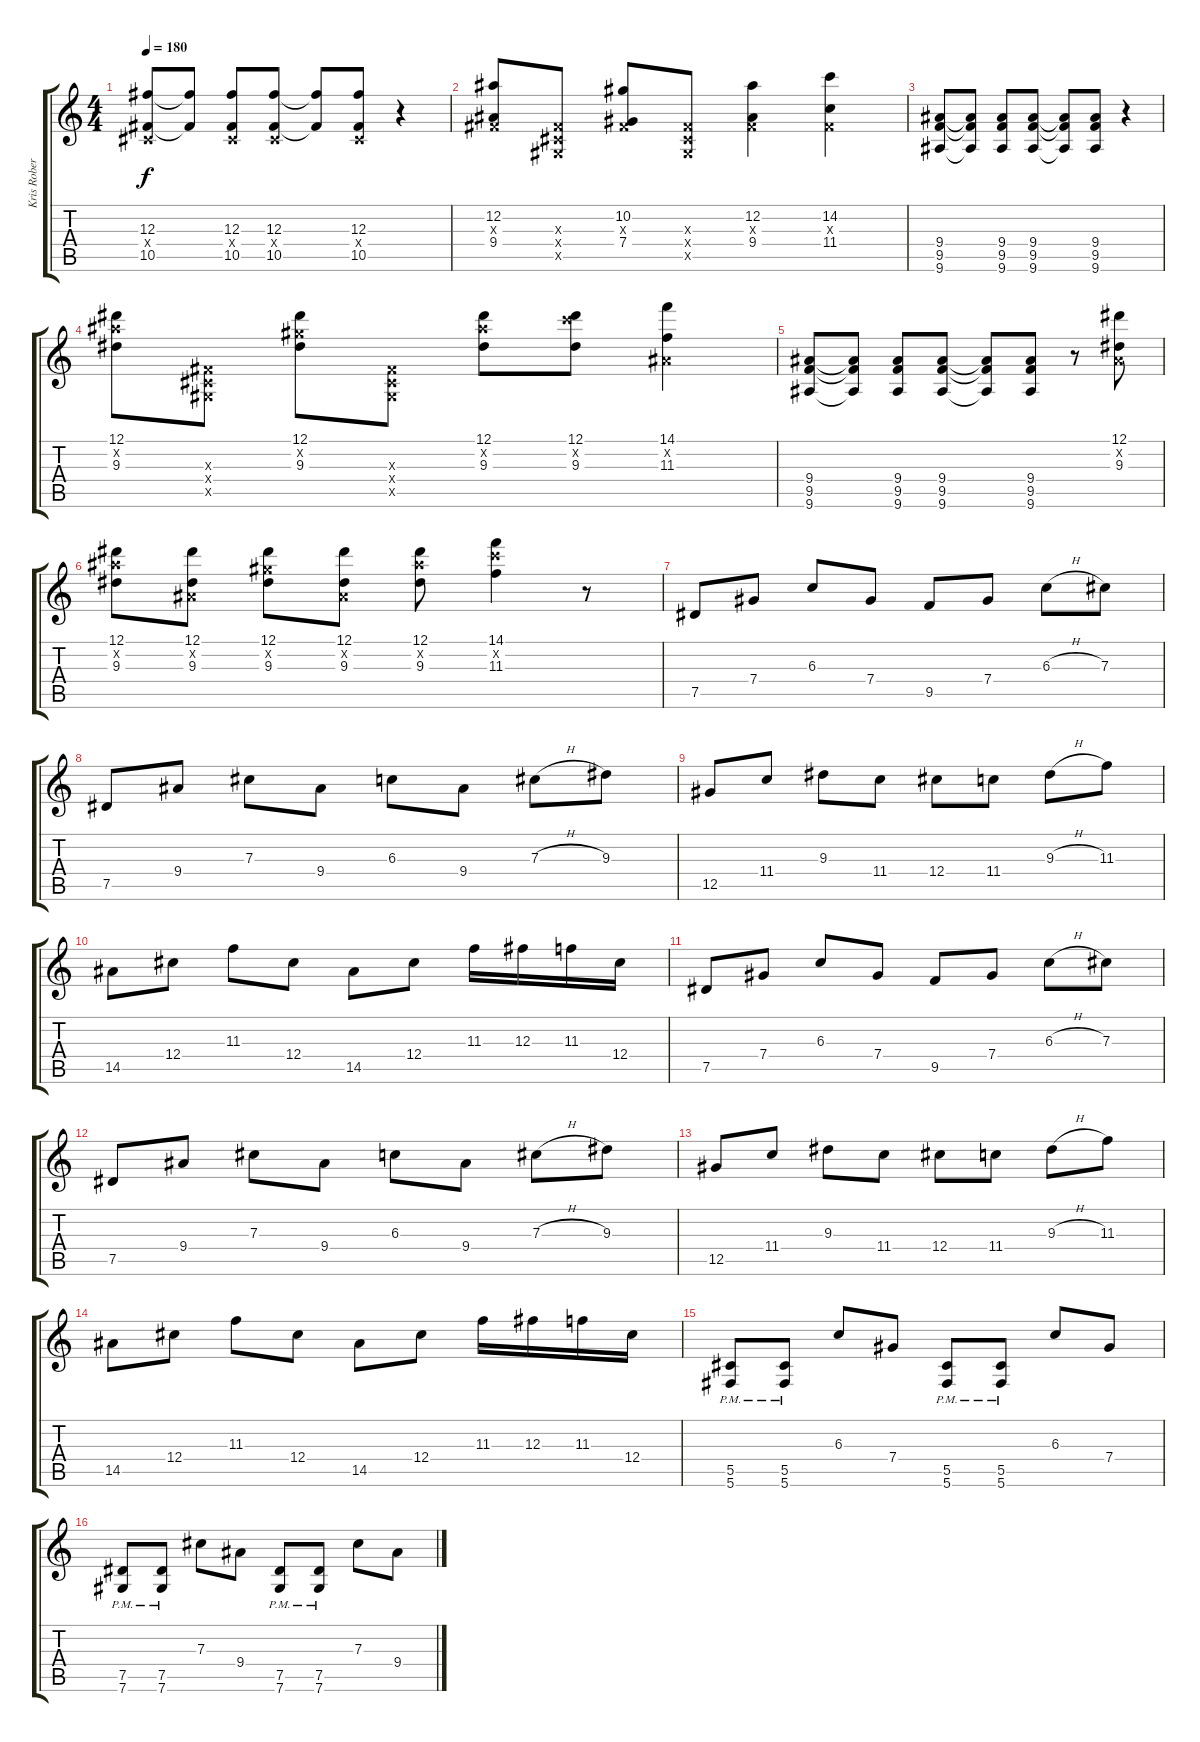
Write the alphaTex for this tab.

\track ("Kris Roberts" "Kris Rober") {instrument distortionguitar}
\staff {score tabs}
\tuning (Eb4 Bb3 Gb3 Db3 Ab2 Db2) {hide}
\ts (4 4)
\tempo 180
\clef g2
\ks c
(12.3 0.4{x} 10.5).8{dy f} (12.3{t} 10.5{t}).8 (12.3 0.4{x} 10.5).8 (12.3 0.4{x} 10.5).8 (12.3{t} 10.5{t}).8 (12.3 0.4{x} 10.5).8 r.4 |
(12.2 0.3{x} 9.4).8 (0.3{x} 0.4{x} 0.5{x}).8 (10.2 0.3{x} 7.4).8 (0.3{x} 0.4{x} 0.5{x}).8 (12.2 0.3{x} 9.4).4 (14.2 0.3{x} 11.4).4 |
(9.4 9.5 9.6).8 (9.4{t} 9.5{t} 9.6{t}).8 (9.4 9.5 9.6).8 (9.4 9.5 9.6).8 (9.4{t} 9.5{t} 9.6{t}).8 (9.4 9.5 9.6).8 r.4 |
(12.1 12.2{x} 9.3).8 (0.3{x} 0.4{x} 0.5{x}).8 (12.1 10.2{x} 9.3).8 (0.3{x} 0.4{x} 0.5{x}).8 (12.1 12.2{x} 9.3).8 (12.1 14.2{x} 9.3).8 (14.1 0.2{x} 11.3).4 |
(9.4 9.5 9.6).8 (9.4{t} 9.5{t} 9.6{t}).8 (9.4 9.5 9.6).8 (9.4 9.5 9.6).8 (9.4{t} 9.5{t} 9.6{t}).8 (9.4 9.5 9.6).8 r.8 (12.1 0.2{x} 9.3).8 |
(12.1 12.2{x} 9.3).8 (12.1 0.2{x} 9.3).8 (12.1 10.2{x} 9.3).8 (12.1 0.2{x} 9.3).8 (12.1 12.2{x} 9.3).8 (14.1 14.2{x} 11.3).4 r.8 |
7.5.8 7.4.8 6.3.8 7.4.8 9.5.8 7.4.8 6.3{h}.8 7.3.8 |
7.5.8 9.4.8 7.3.8 9.4.8 6.3.8 9.4.8 7.3{h}.8 9.3.8 |
12.5.8 11.4.8 9.3.8 11.4.8 12.4.8 11.4.8 9.3{h}.8 11.3.8 |
14.5.8 12.4.8 11.3.8 12.4.8 14.5.8 12.4.8 11.3.16 12.3.16 11.3.16 12.4.16 |
7.5.8 7.4.8 6.3.8 7.4.8 9.5.8 7.4.8 6.3{h}.8 7.3.8 |
7.5.8 9.4.8 7.3.8 9.4.8 6.3.8 9.4.8 7.3{h}.8 9.3.8 |
12.5.8 11.4.8 9.3.8 11.4.8 12.4.8 11.4.8 9.3{h}.8 11.3.8 |
14.5.8 12.4.8 11.3.8 12.4.8 14.5.8 12.4.8 11.3.16 12.3.16 11.3.16 12.4.16 |
(5.5{pm} 5.6{pm}).8 (5.5{pm} 5.6{pm}).8 6.3.8 7.4.8 (5.5{pm} 5.6{pm}).8 (5.5{pm} 5.6{pm}).8 6.3.8 7.4.8 |
(7.5{pm} 7.6{pm}).8 (7.5{pm} 7.6{pm}).8 7.3.8 9.4.8 (7.5{pm} 7.6{pm}).8 (7.5{pm} 7.6{pm}).8 7.3.8 9.4.8
